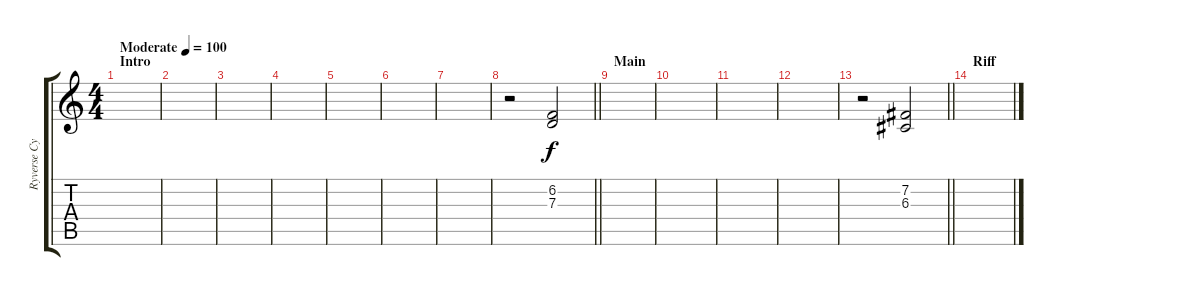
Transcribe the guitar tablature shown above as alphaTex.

\track ("Ryverse Cymbal" "Ryverse Cy") {instrument reversecymbal}
\staff {score tabs}
\tuning (E4 B3 G3 D3 A2 E2) {hide}
\ts (4 4)
\section ("" "Intro")
\tempo (100 "Moderate")
\clef g2
\ks c
|
|
|
|
|
|
|
\barLineRight lightlight
r.2 (6.2 7.3).2 |
\section ("" "Main")
|
|
|
|
\barLineRight lightlight
r.2 (7.2 6.3).2 |
\section ("" "Riff")
